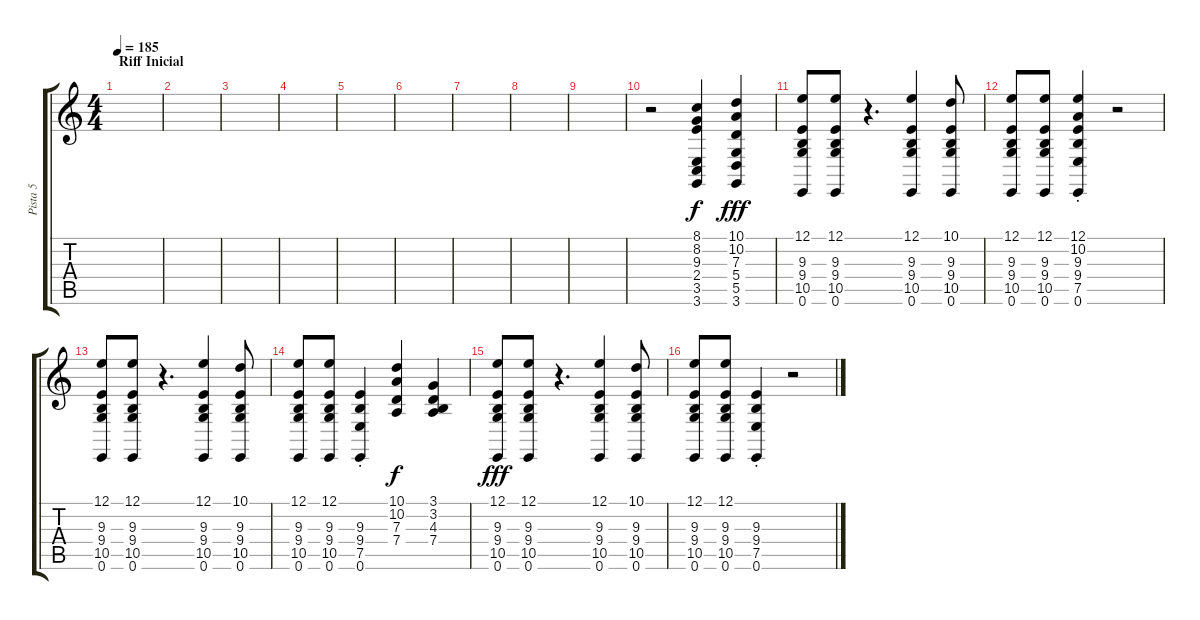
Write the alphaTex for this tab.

\track ("Pista 5" "Pista 5") {instrument lead2sawtooth}
\staff {score tabs}
\tuning (E4 B3 G3 D3 A2 E2) {hide}
\ts (4 4)
\section ("" "Riff Inicial")
\tempo 185
\clef g2
\ks c
|
|
|
|
|
|
|
|
|
r.2{volume 10 instrument orchestrahit} (8.1 8.2 9.3 2.4 3.5 3.6).4 (10.1 10.2 7.3 5.4 5.5 3.6).4{dy fff} |
(12.1 9.3 9.4 10.5 0.6).8{volume 10 instrument orchestrahit} (12.1 9.3 9.4 10.5 0.6).8 r.4{d} (12.1 9.3 9.4 10.5 0.6).4 (10.1 9.3 9.4 10.5 0.6).8 |
(12.1 9.3 9.4 10.5 0.6).8{volume 10 instrument orchestrahit} (12.1 9.3 9.4 10.5 0.6).8 (12.1 10.2 9.3{st} 9.4{st} 7.5 0.6).4 r.2 |
(12.1 9.3 9.4 10.5 0.6).8{volume 10 instrument orchestrahit} (12.1 9.3 9.4 10.5 0.6).8 r.4{d} (12.1 9.3 9.4 10.5 0.6).4 (10.1 9.3 9.4 10.5 0.6).8 |
(12.1 9.3 9.4 10.5 0.6).8{volume 10 instrument orchestrahit} (12.1 9.3 9.4 10.5 0.6).8 (9.3{st} 9.4{st} 7.5 0.6).4 (10.1 10.2 7.3 7.4).4{dy f} (3.1 3.2 4.3 7.4).4 |
(12.1 9.3 9.4 10.5 0.6).8{dy fff volume 10 instrument orchestrahit} (12.1 9.3 9.4 10.5 0.6).8 r.4{d} (12.1 9.3 9.4 10.5 0.6).4 (10.1 9.3 9.4 10.5 0.6).8 |
(12.1 9.3 9.4 10.5 0.6).8{volume 10 instrument orchestrahit} (12.1 9.3 9.4 10.5 0.6).8 (9.3{st} 9.4{st} 7.5 0.6).4 r.2
